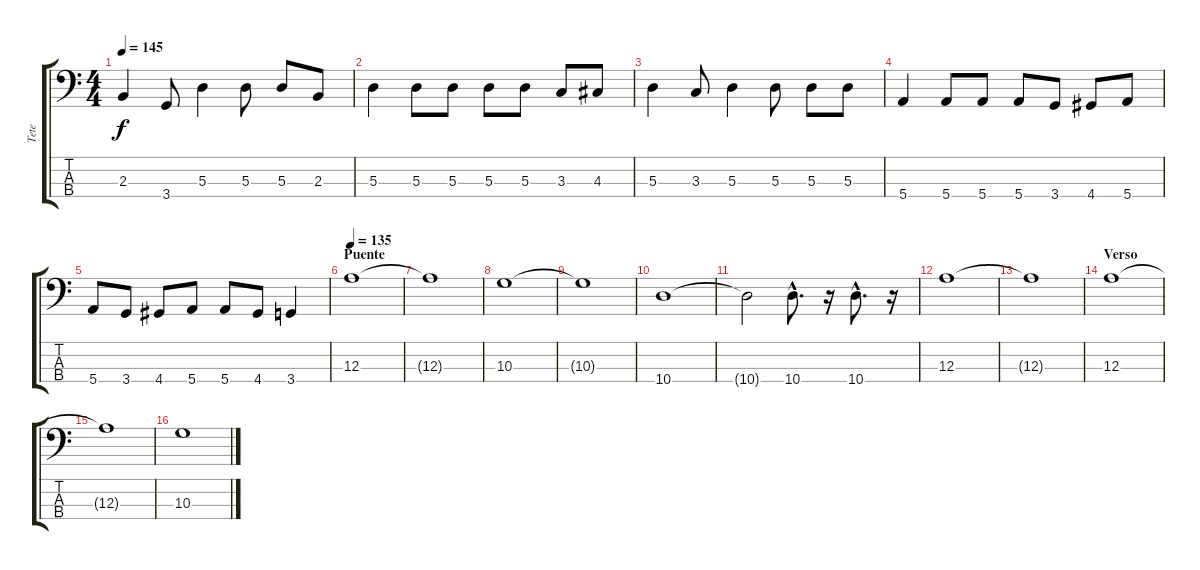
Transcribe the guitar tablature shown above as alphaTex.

\track ("Tete" "Tete") {instrument electricbassfinger}
\staff {score tabs}
\tuning (G2 D2 A1 E1) {hide}
\ts (4 4)
\tempo 145
\clef f4
\ks c
2.3.4{dy f} 3.4.8 5.3.4 5.3.8 5.3.8 2.3.8 |
5.3.4 5.3.8 5.3.8 5.3.8 5.3.8 3.3.8 4.3.8 |
5.3.4 3.3.8 5.3.4 5.3.8 5.3.8 5.3.8 |
5.4.4 5.4.8 5.4.8 5.4.8 3.4.8 4.4.8 5.4.8 |
5.4.8 3.4.8 4.4.8 5.4.8 5.4.8 4.4.8 3.4.4 |
\section ("" "Puente")
\tempo 135
12.3.1 |
12.3{t}.1 |
10.3.1 |
10.3{t}.1 |
10.4.1 |
10.4{t}.2 10.4{hac}.8{d} r.16 10.4{hac}.8{d} r.16 |
12.3.1 |
12.3{t}.1 |
\section ("" "Verso")
12.3.1 |
12.3{t}.1 |
10.3.1
